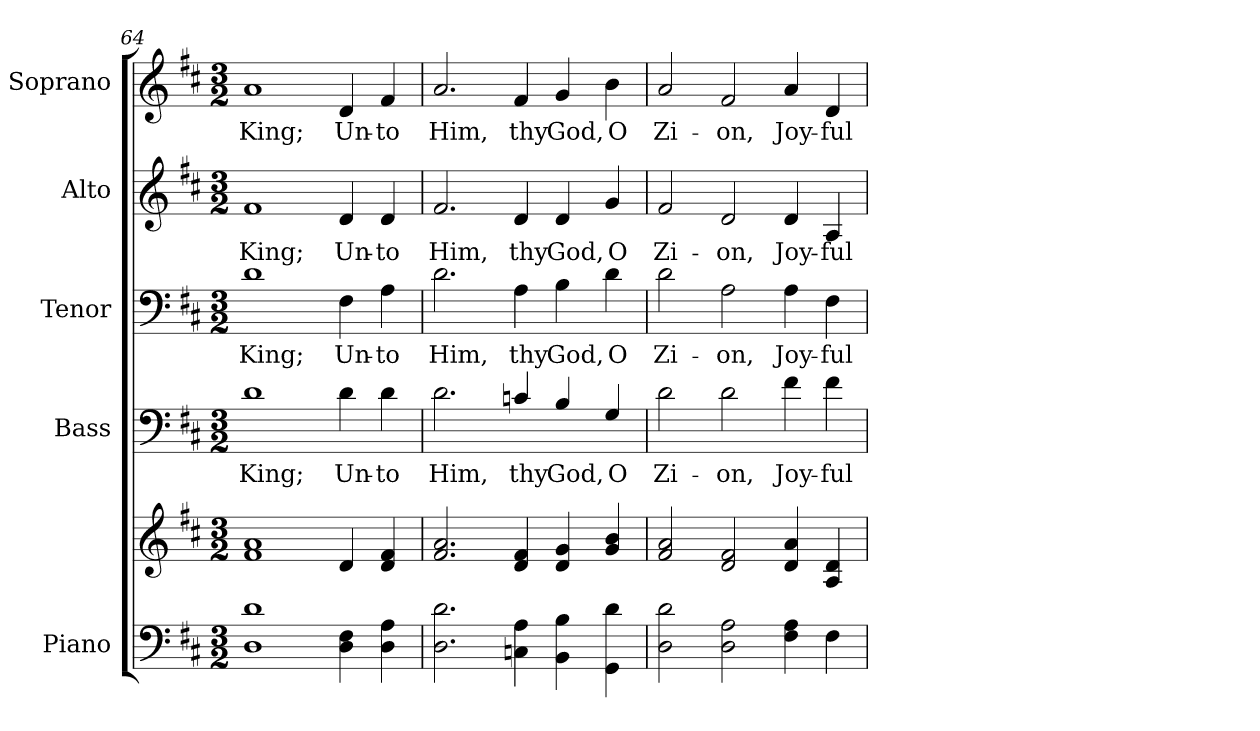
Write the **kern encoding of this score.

**kern	**kern	**kern	**text	**kern	**text	**kern	**text	**kern	**text
*part5	*part5	*part4	*part4	*part3	*part3	*part2	*part2	*part1	*part1
*staff6	*staff5	*staff4	*staff4	*staff3	*staff3	*staff2	*staff2	*staff1	*staff1
*I"Piano	*	*I"Bass	*	*I"Tenor	*	*I"Alto	*	*I"Soprano	*
*I'Pno.	*	*I'B.	*	*I'T.	*	*I'A.	*	*I'S.	*
*clefF4	*clefG2	*clefF4	*	*clefF4	*	*clefG2	*	*clefG2	*
*	*	*ITrd7c12	*	*	*	*	*	*	*
*k[f#c#]	*k[f#c#]	*k[f#c#]	*	*k[f#c#]	*	*k[f#c#]	*	*k[f#c#]	*
*D:	*D:	*D:	*	*D:	*	*D:	*	*D:	*
*M3/2	*M3/2	*M3/2	*	*M3/2	*	*M3/2	*	*M3/2	*
=64	=64	=64	=64	=64	=64	=64	=64	=64	=64
!	!	!	!LO:LY:b:color=#000000	!	!	!	!	!	!
!	!	!	!	!	!LO:LY:b:color=#000000	!	!	!	!
!	!	!	!	!	!	!	!LO:LY:b:color=#000000	!	!
!	!	!	!	!	!	!	!	!	!LO:LY:b:color=#000000
1Di 1di	1f#i 1ai	1Di	King;	1di	King;	1f#i	King;	1ai	King;
!	!	!	!LO:LY:b:color=#000000	!	!	!	!	!	!
!	!	!	!	!	!LO:LY:b:color=#000000	!	!	!	!
!	!	!	!	!	!	!	!LO:LY:b:color=#000000	!	!
!	!	!	!	!	!	!	!	!	!LO:LY:b:color=#000000
4Di\ 4F#i	4di/	4Di\	Un-	4F#i\	Un-	4di/	Un-	4di/	Un-
!	!	!	!LO:LY:b:color=#000000	!	!	!	!	!	!
!	!	!	!	!	!LO:LY:b:color=#000000	!	!	!	!
!	!	!	!	!	!	!	!LO:LY:b:color=#000000	!	!
!	!	!	!	!	!	!	!	!	!LO:LY:b:color=#000000
4Di\ 4Ai	4di/ 4f#i	4Di\	-to	4Ai\	-to	4di/	-to	4f#i/	-to
!!LO:PB:g=z
=65	=65	=65	=65	=65	=65	=65	=65	=65	=65
!	!	!	!LO:LY:b:color=#000000	!	!	!	!	!	!
!	!	!	!	!	!LO:LY:b:color=#000000	!	!	!	!
!	!	!	!	!	!	!	!LO:LY:b:color=#000000	!	!
!	!	!	!	!	!	!	!	!	!LO:LY:b:color=#000000
2.Di\ 2.di	2.f#i/ 2.ai	2.Di\	Him,	2.di\	Him,	2.f#i/	Him,	2.ai/	Him,
!	!	!	!LO:LY:b:color=#000000	!	!	!	!	!	!
!	!	!	!	!	!LO:LY:b:color=#000000	!	!	!	!
!	!	!	!	!	!	!	!LO:LY:b:color=#000000	!	!
!	!	!	!	!	!	!	!	!	!LO:LY:b:color=#000000
4Cni\ 4Ai	4di/ 4f#i	4Cni/	thy	4Ai\	thy	4di/	thy	4f#i/	thy
!	!	!	!LO:LY:b:color=#000000	!	!	!	!	!	!
!	!	!	!	!	!LO:LY:b:color=#000000	!	!	!	!
!	!	!	!	!	!	!	!LO:LY:b:color=#000000	!	!
!	!	!	!	!	!	!	!	!	!LO:LY:b:color=#000000
4BBi\ 4Bi	4di/ 4gi	4BBi/	God,	4Bi\	God,	4di/	God,	4gi/	God,
!	!	!	!LO:LY:b:color=#000000	!	!	!	!	!	!
!	!	!	!	!	!LO:LY:b:color=#000000	!	!	!	!
!	!	!	!	!	!	!	!LO:LY:b:color=#000000	!	!
!	!	!	!	!	!	!	!	!	!LO:LY:b:color=#000000
4GGi\ 4di	4gi/ 4bi	4GGi/	O	4di\	O	4gi/	O	4bi\	O
=66	=66	=66	=66	=66	=66	=66	=66	=66	=66
!	!	!	!LO:LY:b:color=#000000	!	!	!	!	!	!
!	!	!	!	!	!LO:LY:b:color=#000000	!	!	!	!
!	!	!	!	!	!	!	!LO:LY:b:color=#000000	!	!
!	!	!	!	!	!	!	!	!	!LO:LY:b:color=#000000
2Di\ 2di	2f#i/ 2ai	2Di\	Zi-	2di\	Zi-	2f#i/	Zi-	2ai/	Zi-
!	!	!	!LO:LY:b:color=#000000	!	!	!	!	!	!
!	!	!	!	!	!LO:LY:b:color=#000000	!	!	!	!
!	!	!	!	!	!	!	!LO:LY:b:color=#000000	!	!
!	!	!	!	!	!	!	!	!	!LO:LY:b:color=#000000
2Di\ 2Ai	2di/ 2f#i	2Di\	-on,	2Ai\	-on,	2di/	-on,	2f#i/	-on,
!	!	!	!LO:LY:b:color=#000000	!	!	!	!	!	!
!	!	!	!	!	!LO:LY:b:color=#000000	!	!	!	!
!	!	!	!	!	!	!	!LO:LY:b:color=#000000	!	!
!	!	!	!	!	!	!	!	!	!LO:LY:b:color=#000000
4F#i\ 4Ai	4di/ 4ai	4F#i\	Joy-	4Ai\	Joy-	4di/	Joy-	4ai/	Joy-
!	!	!	!LO:LY:b:color=#000000	!	!	!	!	!	!
!	!	!	!	!	!LO:LY:b:color=#000000	!	!	!	!
!	!	!	!	!	!	!	!LO:LY:b:color=#000000	!	!
!	!	!	!	!	!	!	!	!	!LO:LY:b:color=#000000
4F#i\	4Ai/ 4di	4F#i\	-ful	4F#i\	-ful	4Ai/	-ful	4di/	-ful
=	=	=	=	=	=	=	=	=	=
*-	*-	*-	*-	*-	*-	*-	*-	*-	*-
